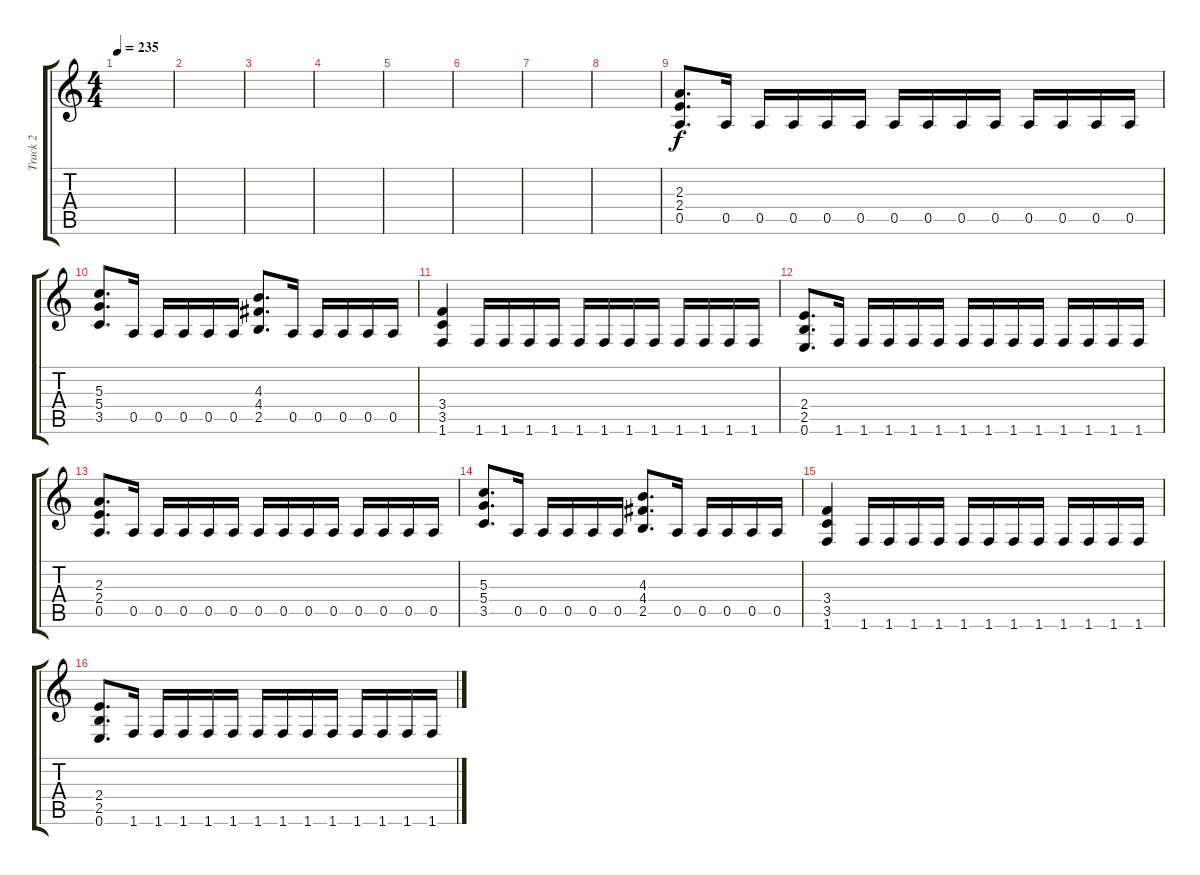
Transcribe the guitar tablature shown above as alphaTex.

\track ("Track 2" "Track 2") {instrument distortionguitar}
\staff {score tabs}
\tuning (E4 B3 G3 D3 A2 E2) {hide}
\ts (4 4)
\tempo 235
\clef g2
\ks c
|
|
|
|
|
|
|
|
(2.3 2.4 0.5).8{d} 0.5.16 0.5.16 0.5.16 0.5.16 0.5.16 0.5.16 0.5.16 0.5.16 0.5.16 0.5.16 0.5.16 0.5.16 0.5.16 |
(5.3 5.4 3.5).8{d} 0.5.16 0.5.16 0.5.16 0.5.16 0.5.16 (4.3 4.4 2.5).8{d} 0.5.16 0.5.16 0.5.16 0.5.16 0.5.16 |
(3.4 3.5 1.6).4 1.6.16 1.6.16 1.6.16 1.6.16 1.6.16 1.6.16 1.6.16 1.6.16 1.6.16 1.6.16 1.6.16 1.6.16 |
(2.4 2.5 0.6).8{d} 1.6.16 1.6.16 1.6.16 1.6.16 1.6.16 1.6.16 1.6.16 1.6.16 1.6.16 1.6.16 1.6.16 1.6.16 1.6.16 |
(2.3 2.4 0.5).8{d} 0.5.16 0.5.16 0.5.16 0.5.16 0.5.16 0.5.16 0.5.16 0.5.16 0.5.16 0.5.16 0.5.16 0.5.16 0.5.16 |
(5.3 5.4 3.5).8{d} 0.5.16 0.5.16 0.5.16 0.5.16 0.5.16 (4.3 4.4 2.5).8{d} 0.5.16 0.5.16 0.5.16 0.5.16 0.5.16 |
(3.4 3.5 1.6).4 1.6.16 1.6.16 1.6.16 1.6.16 1.6.16 1.6.16 1.6.16 1.6.16 1.6.16 1.6.16 1.6.16 1.6.16 |
(2.4 2.5 0.6).8{d} 1.6.16 1.6.16 1.6.16 1.6.16 1.6.16 1.6.16 1.6.16 1.6.16 1.6.16 1.6.16 1.6.16 1.6.16 1.6.16
